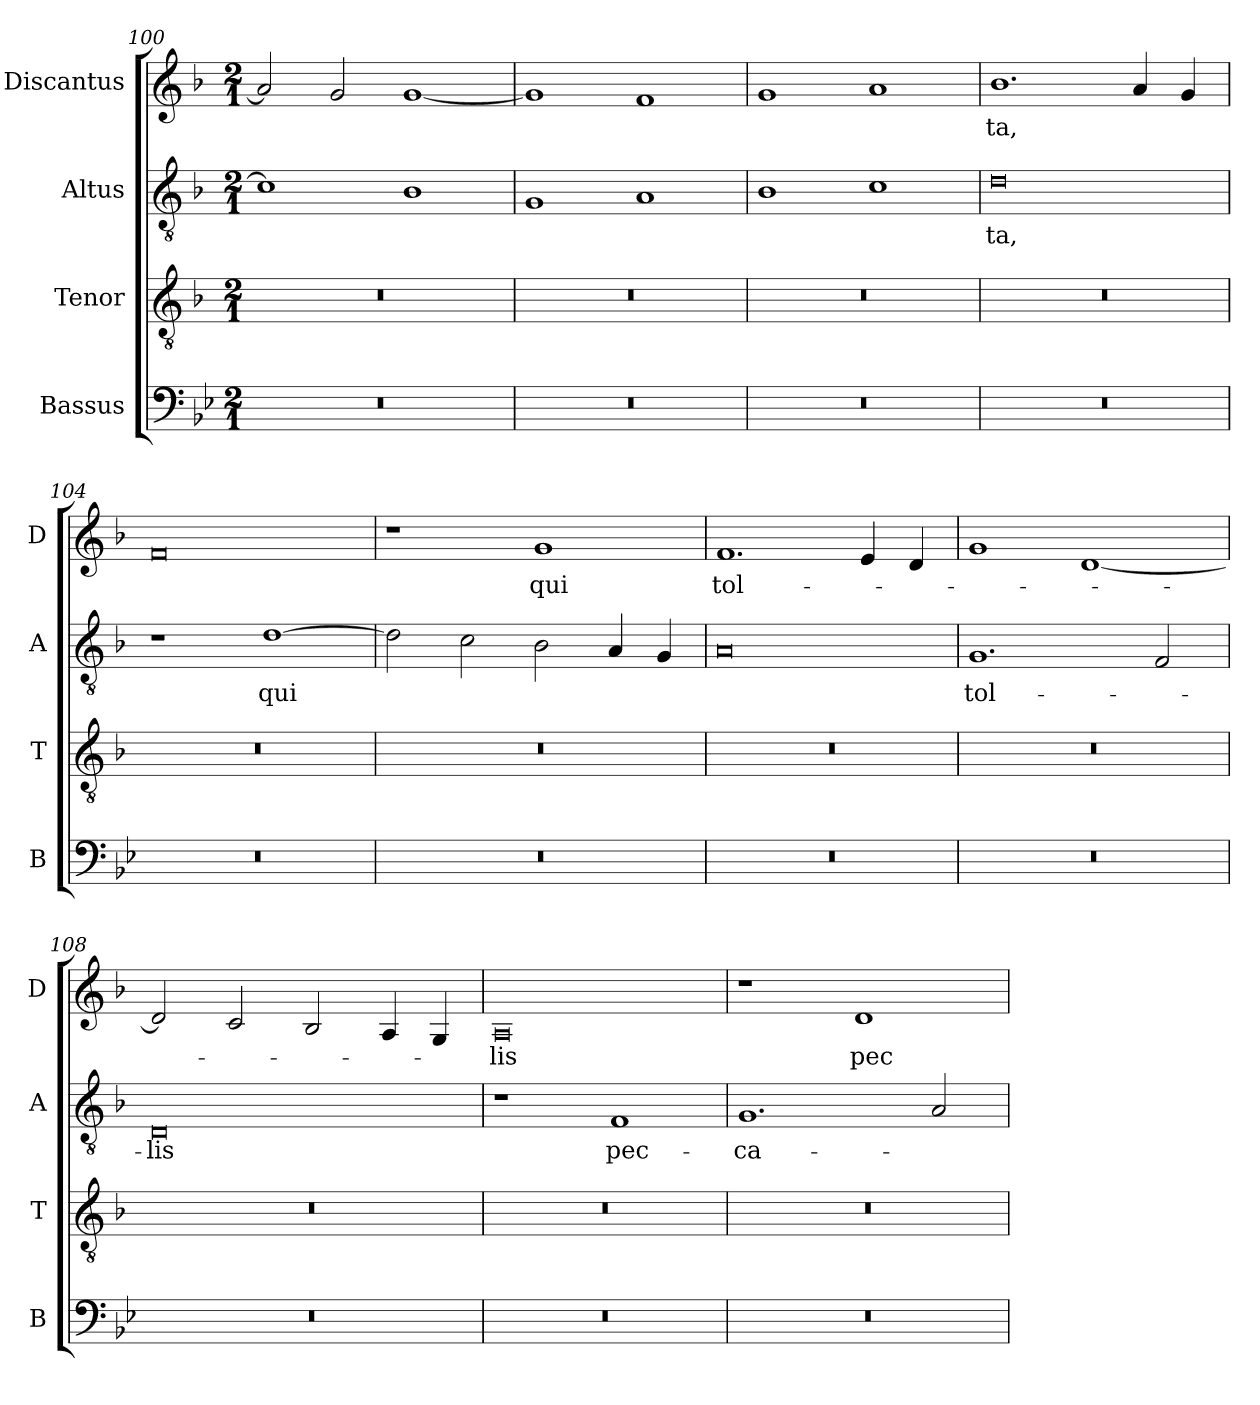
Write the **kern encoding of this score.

**kern	**kern	**kern	**text	**kern	**text
*part4	*part3	*part2	*part2	*part1	*part1
*staff4	*staff3	*staff2	*staff2	*staff1	*staff1
*I"Bassus	*I"Tenor	*I"Altus	*	*I"Discantus	*
*I'B	*I'T	*I'A	*	*I'D	*
*clefF4	*clefGv2	*clefGv2	*	*clefG2	*
*k[b-e-]	*k[b-]	*k[b-]	*	*k[b-]	*
*M2/1	*M2/1	*M2/1	*	*M2/1	*
=100	=100	=100	=100	=100	=100
0r	0r	1c]	.	2a]	.
.	.	.	.	2g	.
.	.	1B-	.	[1g	.
=101	=101	=101	=101	=101	=101
0r	0r	1G	.	1g]	.
.	.	1A	.	1f	.
=102	=102	=102	=102	=102	=102
0r	0r	1B-	.	1g	.
.	.	1c	.	1a	.
=103	=103	=103	=103	=103	=103
0r	0r	0d	-ta,	1.b-	-ta,
.	.	.	.	4a	.
.	.	.	.	4g	.
=104	=104	=104	=104	=104	=104
0r	0r	1r	.	0f	.
.	.	[1d	qui	.	.
=105	=105	=105	=105	=105	=105
0r	0r	2d]	.	1r	.
.	.	2c	.	.	.
.	.	2B-	.	1g	qui
.	.	4A	.	.	.
.	.	4G	.	.	.
=106	=106	=106	=106	=106	=106
0r	0r	0A	.	1.f	tol-
.	.	.	.	4e	.
.	.	.	.	4d	.
=107	=107	=107	=107	=107	=107
0r	0r	1.G	tol-	1g	.
.	.	.	.	[1d	.
.	.	2F	.	.	.
=108	=108	=108	=108	=108	=108
0r	0r	0D	-lis	2d]	.
.	.	.	.	2c	.
.	.	.	.	2B-	.
.	.	.	.	4A	.
.	.	.	.	4G	.
=109	=109	=109	=109	=109	=109
0r	0r	1r	.	0A	-lis
.	.	1F	pec-	.	.
=110	=110	=110	=110	=110	=110
0r	0r	1.G	-ca-	1r	.
.	.	.	.	1d	pec-
.	.	2A	.	.	.
=	=	=	=	=	=
*-	*-	*-	*-	*-	*-
